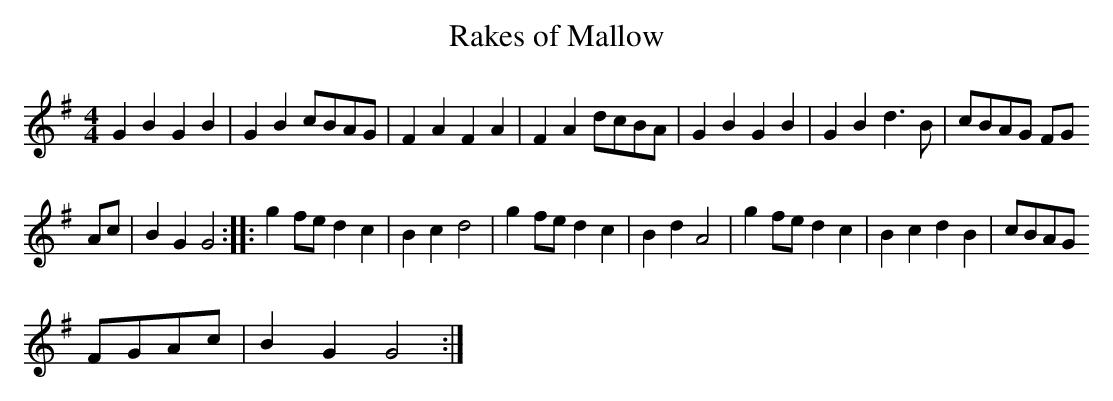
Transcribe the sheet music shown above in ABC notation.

X:1
T:Rakes of Mallow
M:4/4
L:1/4
K:G
GBGB|GB c/2B/2A/2G/2|FAFA|FA d/2c/2B/2A/2|GBGB|GBd>B|c/2B/2A/2G/2 F/2G/2
A/2c/2|BGG2:|:gf/2e/2dc|Bcd2|gf/2e/2dc|BdA2|gf/2e/2dc|BcdB|c/2B/2A/2G/2
F/2G/2A/2c/2|BGG2:|
